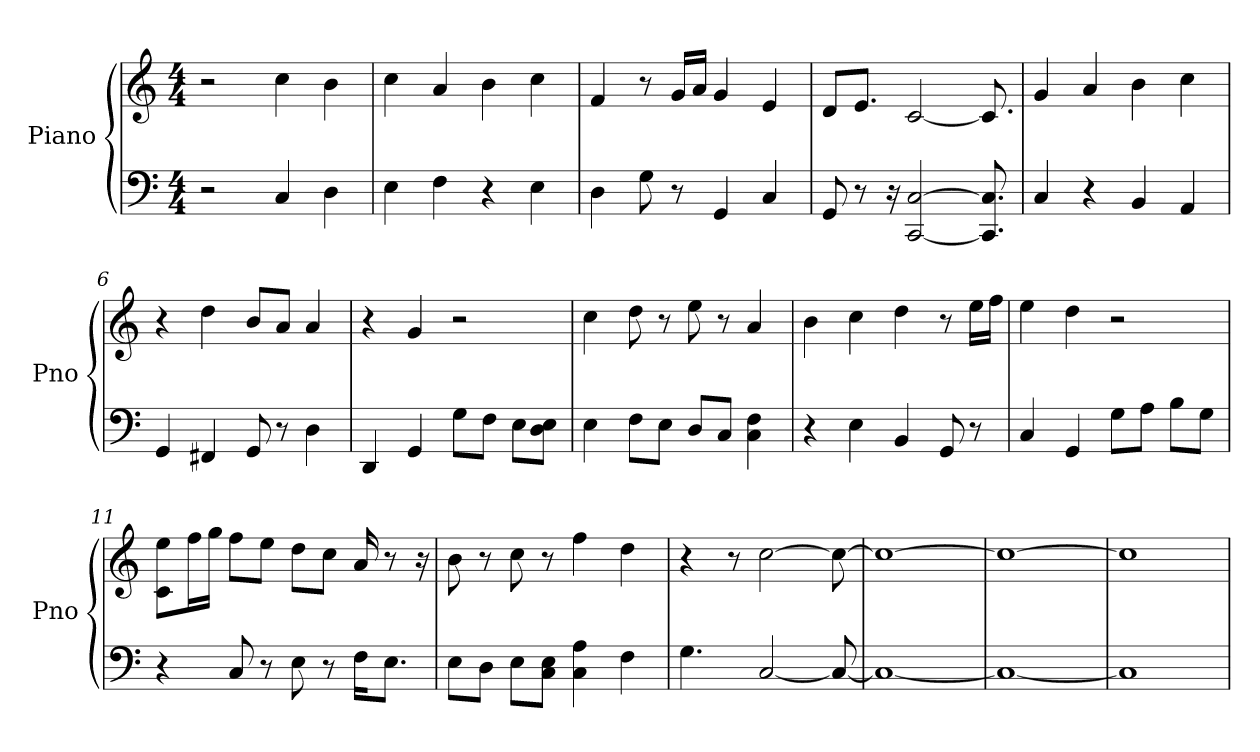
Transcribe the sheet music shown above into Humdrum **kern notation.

**kern	**kern
*part1	*part1
*staff2	*staff1
*I"Piano	*
*I'Pno	*
*clefF4	*clefG2
*k[]	*k[]
*C:	*C:
*M4/4	*M4/4
*MM79	*MM79
=1	=1
2r	2r
4C	4cc
4D	4b
=2	=2
4E	4cc
4F	4a
4r	4b
4E	4cc
=3	=3
4D	4f
8G	8r
8r	16g/LL
.	16a/JJ
4GG	4g
4C	4e
=4	=4
8GG	8d/L
8r	8.e/J
16r	.
[2CC [2C	[2c
8.CC] 8.C]	8.c]
=5	=5
4C	4g
4r	4a
4BB	4b
4AA	4cc
=6	=6
4GG	4r
4FF#	4dd
8GG	8b/L
8r	8a/J
4D	4a
=7	=7
4DD	4r
4GG	4g
8G\L	2r
8F\J	.
8E\L	.
8D\ 8E\J	.
=8	=8
4E	4cc
8F\L	8dd
8E\J	8r
8D/L	8ee
8C/J	8r
4C 4F	4a
=9	=9
4r	4b
4E	4cc
4BB	4dd
8GG	8r
8r	16ee\LL
.	16ff\JJ
=10	=10
4C	4ee
4GG	4dd
8G\L	2r
8A\J	.
8B\L	.
8G\J	.
=11	=11
4r	8ee\ 8c\L
.	16ff\L
.	16gg\JJ
8C	8ff\L
8r	8ee\J
8E	8dd\L
8r	8cc\J
16F\KL	16a
8.E\J	8r
.	16r
=12	=12
8E\L	8b
8D\J	8r
8E\L	8cc
8E\ 8C\J	8r
4C 4A	4ff
4F	4dd
=13	=13
4.G	4r
.	8r
[2C	[2cc
8C_	8cc_
=14	=14
1C_	1cc_
=15	=15
1C_	1cc_
=16	=16
1C]	1cc]
=	=
*-	*-
